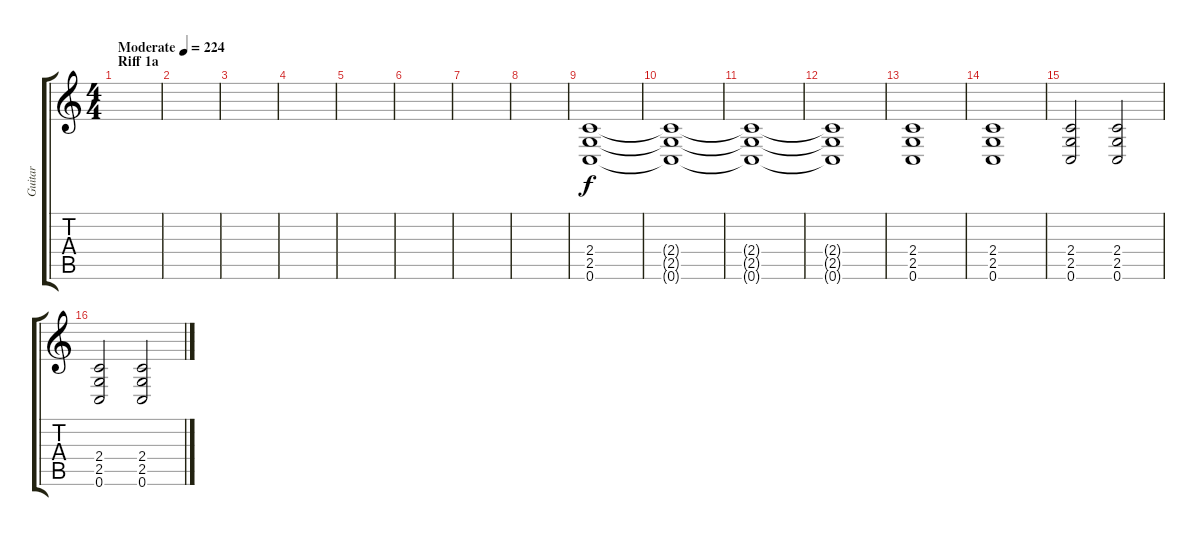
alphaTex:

\track ("Guitar" "Guitar") {instrument distortionguitar}
\staff {score tabs}
\tuning (C4 G3 Eb3 Bb2 F2 C2) {hide}
\ts (4 4)
\section ("" "Riff 1a")
\tempo (224 "Moderate")
\clef g2
\ks c
|
|
|
|
|
|
|
|
(2.4 2.5 0.6).1 |
(2.4{t} 2.5{t} 0.6{t}).1 |
(2.4{t} 2.5{t} 0.6{t}).1 |
(2.4{t} 2.5{t} 0.6{t}).1 |
(2.4 2.5 0.6).1 |
(2.4 2.5 0.6).1 |
(2.4 2.5 0.6).2 (2.4 2.5 0.6).2 |
(2.4 2.5 0.6).2 (2.4 2.5 0.6).2
